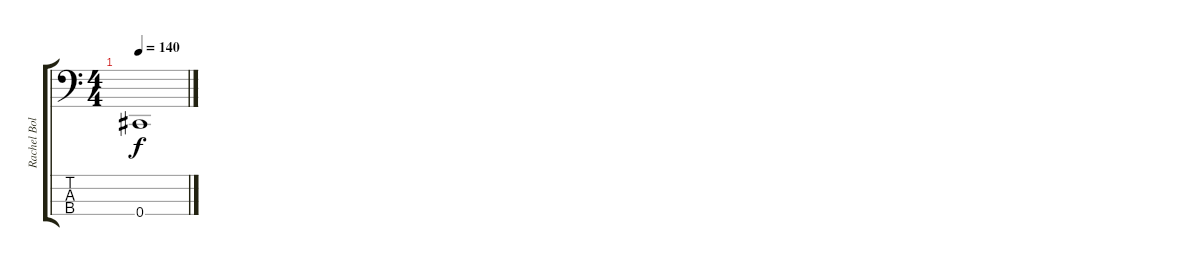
\track ("Rachel Bolan" "Rachel Bol") {instrument electricbasspick}
\staff {score tabs}
\tuning (Gb2 Db2 Ab1 Db1) {hide}
\ts (4 4)
\tempo 140
\clef f4
\ks c
0.4{t}.1{dy f}
